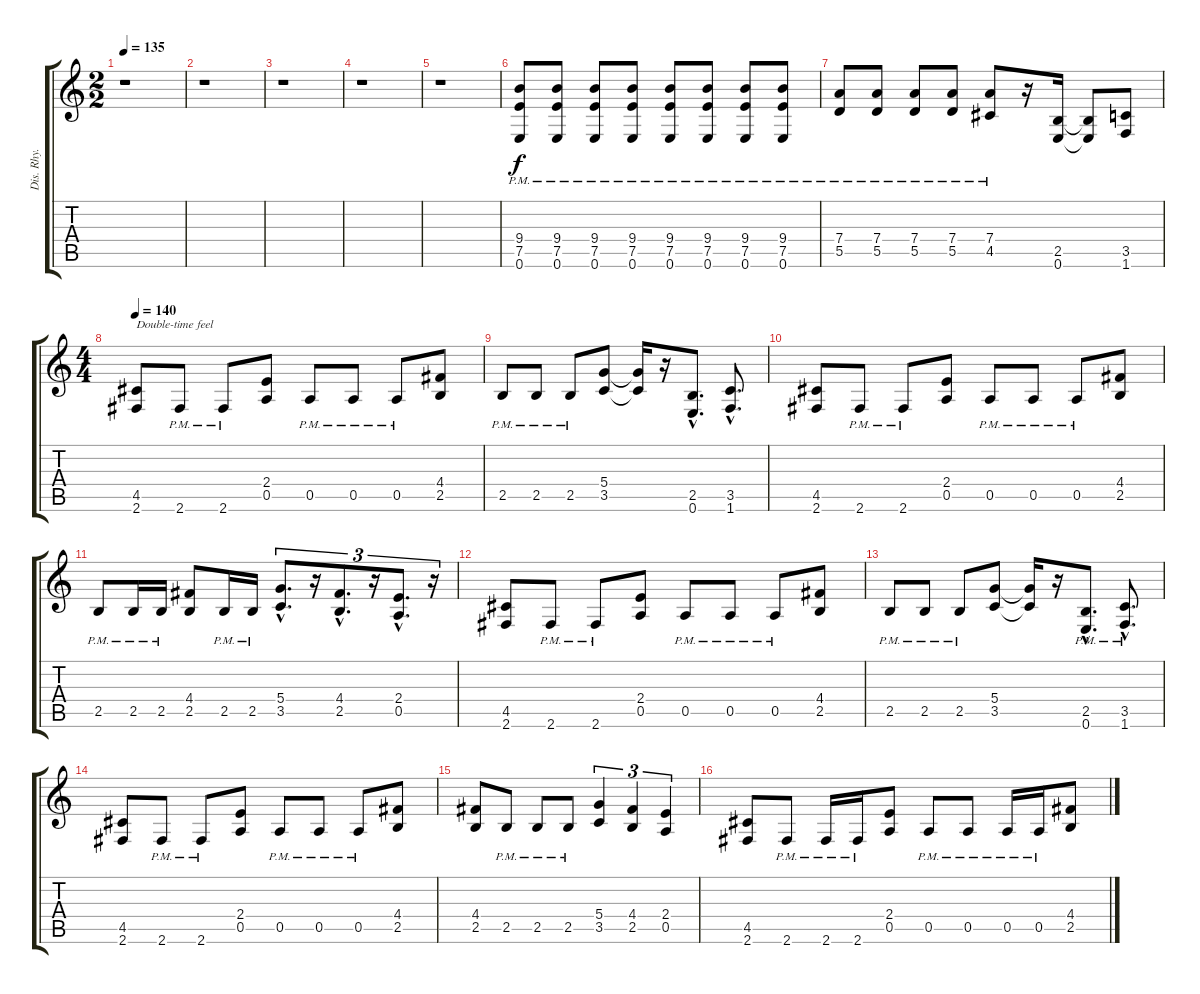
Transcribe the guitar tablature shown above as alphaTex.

\track ("Dis. Rhy." "Dis. Rhy.") {instrument distortionguitar}
\staff {score tabs}
\tuning (E4 B3 G3 D3 A2 E2) {hide}
\ts (2 2)
\tempo 135
\clef g2
\ks c
r.1{dy f} |
r.1 |
r.1 |
r.1 |
r.1{volume 12} |
(9.4{pm} 7.5{pm} 0.6{pm}).8 (9.4{pm} 7.5{pm} 0.6{pm}).8 (9.4{pm} 7.5{pm} 0.6{pm}).8 (9.4{pm} 7.5{pm} 0.6{pm}).8 (9.4{pm} 7.5{pm} 0.6{pm}).8 (9.4{pm} 7.5{pm} 0.6{pm}).8 (9.4{pm} 7.5{pm} 0.6{pm}).8 (9.4{pm} 7.5{pm} 0.6{pm}).8 |
(7.4{pm} 5.5{pm}).8 (7.4{pm} 5.5{pm}).8 (7.4{pm} 5.5{pm}).8 (7.4{pm} 5.5{pm}).8 (7.4{pm} 4.5{pm}).8 r.16 (2.5 0.6).16 (2.5{t} 0.6{t}).8 (3.5 1.6).8 |
\ts (4 4)
\tempo 140
(4.5 2.6).8{txt "Double-time feel"} 2.6{pm}.8 2.6{pm}.8 (2.4 0.5).8 0.5{pm}.8 0.5{pm}.8 0.5{pm}.8 (4.4 2.5).8 |
2.5{pm}.8 2.5{pm}.8 2.5{pm}.8 (5.4 3.5).8 (5.4{t} 3.5{t}).16 r.16 (2.5{hac} 0.6{hac}).8{d} (3.5{hac} 1.6{hac}).8{d} |
(4.5 2.6).8 2.6{pm}.8 2.6{pm}.8 (2.4 0.5).8 0.5{pm}.8 0.5{pm}.8 0.5{pm}.8 (4.4 2.5).8 |
2.5{pm}.8 2.5{pm}.16 2.5{pm}.16 (4.4 2.5).8 2.5{pm}.16 2.5{pm}.16 (5.4{hac} 3.5{hac}).8{d tu (3 2)} r.16{tu (3 2)} (4.4{hac} 2.5{hac}).8{d tu (3 2)} r.16{tu (3 2)} (2.4{hac} 0.5{hac}).8{d tu (3 2)} r.16{tu (3 2)} |
(4.5 2.6).8 2.6{pm}.8 2.6{pm}.8 (2.4 0.5).8 0.5{pm}.8 0.5{pm}.8 0.5{pm}.8 (4.4 2.5).8 |
2.5{pm}.8 2.5{pm}.8 2.5{pm}.8 (5.4 3.5).8 (5.4{t} 3.5{t}).16 r.16 (2.5{hac pm} 0.6{hac pm}).8{d} (3.5{hac pm} 1.6{hac pm}).8{d} |
(4.5 2.6).8 2.6{pm}.8 2.6{pm}.8 (2.4 0.5).8 0.5{pm}.8 0.5{pm}.8 0.5{pm}.8 (4.4 2.5).8 |
(4.4 2.5).8 2.5{pm}.8 2.5{pm}.8 2.5{pm}.8 (5.4 3.5).4{tu (3 2)} (4.4 2.5).4{tu (3 2)} (2.4 0.5).4{tu (3 2)} |
(4.5 2.6).8{volume 16} 2.6{pm}.8 2.6{pm}.16 2.6{pm}.16 (2.4 0.5).8 0.5{pm}.8 0.5{pm}.8 0.5{pm}.16 0.5{pm}.16 (4.4 2.5).8
